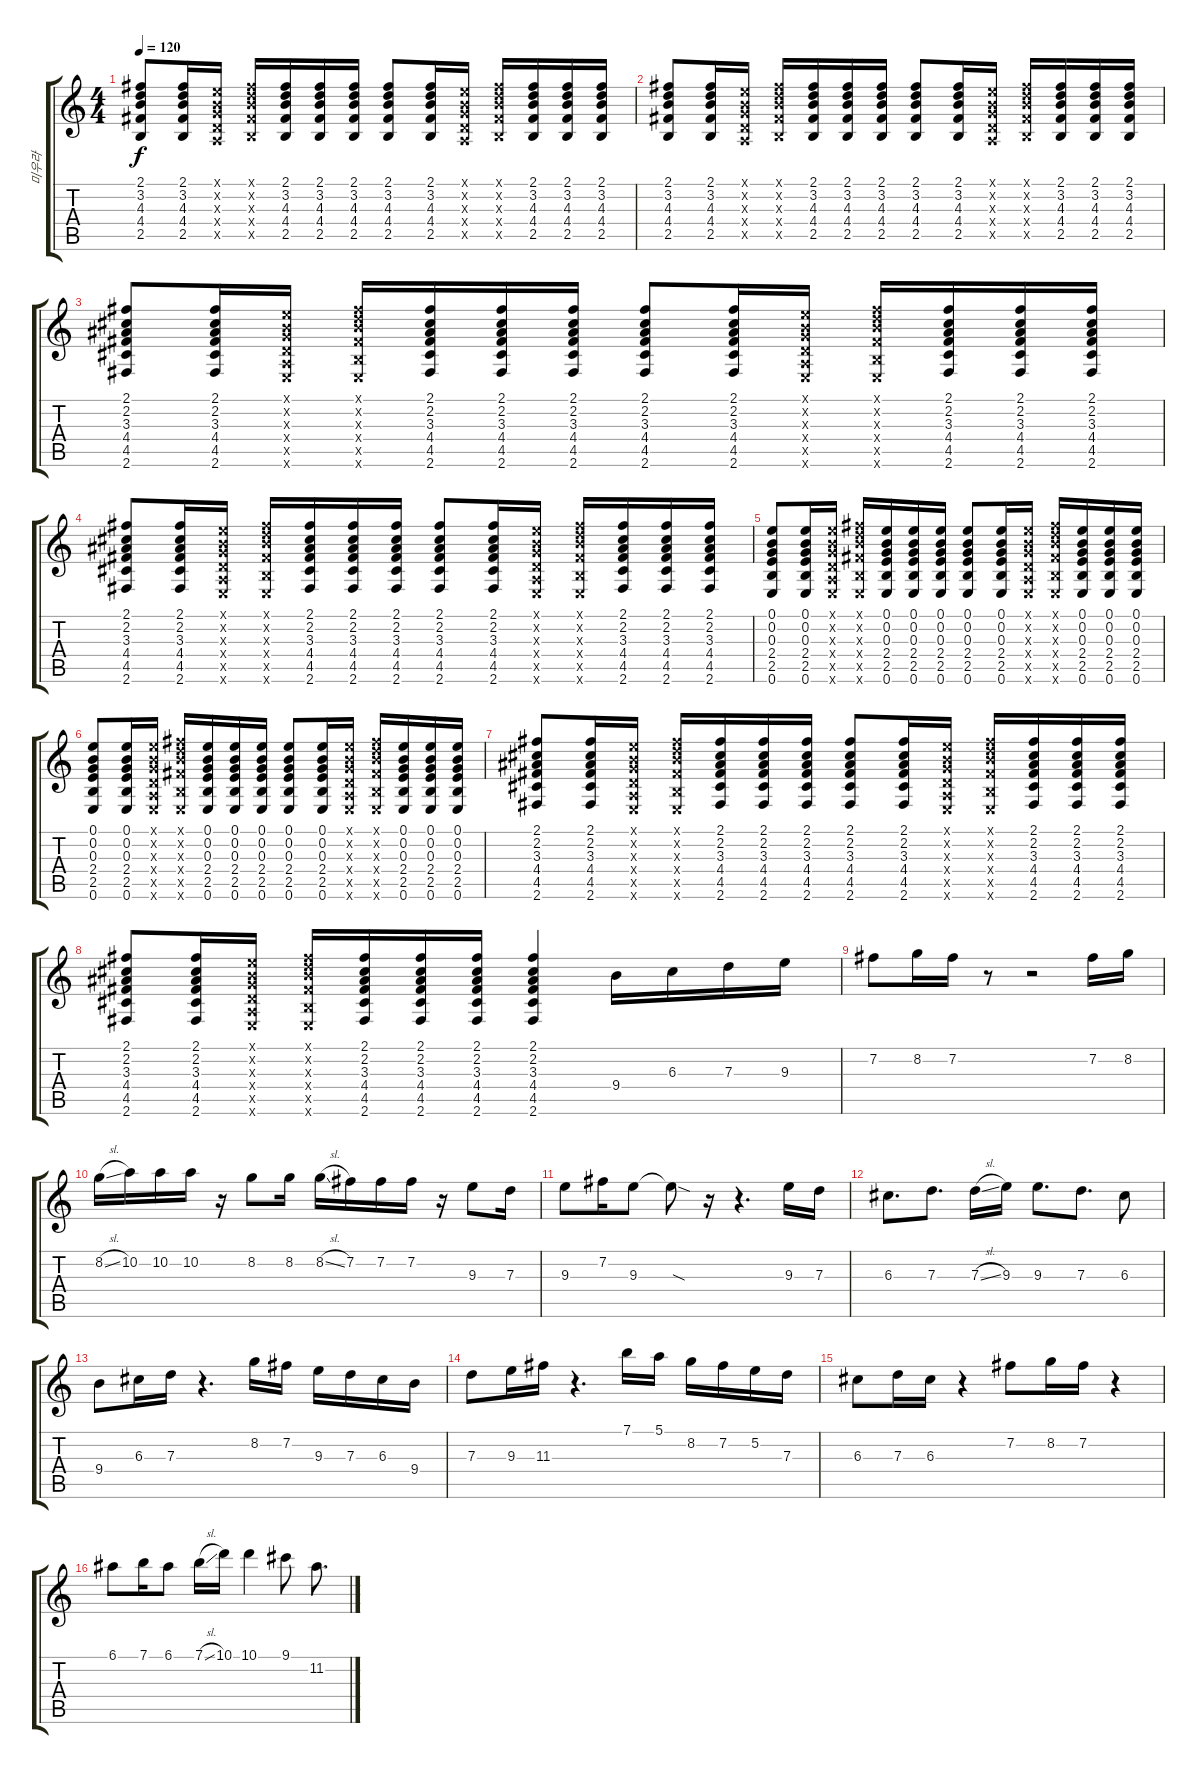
\track ("미우라" "미우라") {instrument acousticguitarsteel}
\staff {score tabs}
\tuning (E4 B3 G3 D3 A2 E2) {hide}
\ts (4 4)
\tempo 120
\clef g2
\ks c
(2.1 3.2 4.3 4.4 2.5).8{dy f} (2.1 3.2 4.3 4.4 2.5).16 (0.1{x} 0.2{x} 0.3{x} 0.4{x} 0.5{x}).16 (2.1{x} 3.2{x} 4.3{x} 4.4{x} 2.5{x}).16 (2.1 3.2 4.3 4.4 2.5).16 (2.1 3.2 4.3 4.4 2.5).16 (2.1 3.2 4.3 4.4 2.5).16 (2.1 3.2 4.3 4.4 2.5).8 (2.1 3.2 4.3 4.4 2.5).16 (0.1{x} 0.2{x} 0.3{x} 0.4{x} 0.5{x}).16 (2.1{x} 3.2{x} 4.3{x} 4.4{x} 2.5{x}).16 (2.1 3.2 4.3 4.4 2.5).16 (2.1 3.2 4.3 4.4 2.5).16 (2.1 3.2 4.3 4.4 2.5).16 |
(2.1 3.2 4.3 4.4 2.5).8 (2.1 3.2 4.3 4.4 2.5).16 (0.1{x} 0.2{x} 0.3{x} 0.4{x} 0.5{x}).16 (2.1{x} 3.2{x} 4.3{x} 4.4{x} 2.5{x}).16 (2.1 3.2 4.3 4.4 2.5).16 (2.1 3.2 4.3 4.4 2.5).16 (2.1 3.2 4.3 4.4 2.5).16 (2.1 3.2 4.3 4.4 2.5).8 (2.1 3.2 4.3 4.4 2.5).16 (0.1{x} 0.2{x} 0.3{x} 0.4{x} 0.5{x}).16 (2.1{x} 3.2{x} 4.3{x} 4.4{x} 2.5{x}).16 (2.1 3.2 4.3 4.4 2.5).16 (2.1 3.2 4.3 4.4 2.5).16 (2.1 3.2 4.3 4.4 2.5).16 |
(2.1 2.2 3.3 4.4 4.5 2.6).8 (2.1 2.2 3.3 4.4 4.5 2.6).16 (0.1{x} 0.2{x} 0.3{x} 0.4{x} 0.5{x} 0.6{x}).16 (2.1{x} 3.2{x} 4.3{x} 4.4{x} 2.5{x} 0.6{x}).16 (2.1 2.2 3.3 4.4 4.5 2.6).16 (2.1 2.2 3.3 4.4 4.5 2.6).16 (2.1 2.2 3.3 4.4 4.5 2.6).16 (2.1 2.2 3.3 4.4 4.5 2.6).8 (2.1 2.2 3.3 4.4 4.5 2.6).16 (0.1{x} 0.2{x} 0.3{x} 0.4{x} 0.5{x} 0.6{x}).16 (2.1{x} 3.2{x} 4.3{x} 4.4{x} 2.5{x} 0.6{x}).16 (2.1 2.2 3.3 4.4 4.5 2.6).16 (2.1 2.2 3.3 4.4 4.5 2.6).16 (2.1 2.2 3.3 4.4 4.5 2.6).16 |
(2.1 2.2 3.3 4.4 4.5 2.6).8 (2.1 2.2 3.3 4.4 4.5 2.6).16 (0.1{x} 0.2{x} 0.3{x} 0.4{x} 0.5{x} 0.6{x}).16 (2.1{x} 3.2{x} 4.3{x} 4.4{x} 2.5{x} 0.6{x}).16 (2.1 2.2 3.3 4.4 4.5 2.6).16 (2.1 2.2 3.3 4.4 4.5 2.6).16 (2.1 2.2 3.3 4.4 4.5 2.6).16 (2.1 2.2 3.3 4.4 4.5 2.6).8 (2.1 2.2 3.3 4.4 4.5 2.6).16 (0.1{x} 0.2{x} 0.3{x} 0.4{x} 0.5{x} 0.6{x}).16 (2.1{x} 3.2{x} 4.3{x} 4.4{x} 2.5{x} 0.6{x}).16 (2.1 2.2 3.3 4.4 4.5 2.6).16 (2.1 2.2 3.3 4.4 4.5 2.6).16 (2.1 2.2 3.3 4.4 4.5 2.6).16 |
(0.1 0.2 0.3 2.4 2.5 0.6).8 (0.1 0.2 0.3 2.4 2.5 0.6).16 (0.1{x} 0.2{x} 0.3{x} 0.4{x} 0.5{x} 0.6{x}).16 (2.1{x} 3.2{x} 4.3{x} 4.4{x} 2.5{x} 0.6{x}).16 (0.1 0.2 0.3 2.4 2.5 0.6).16 (0.1 0.2 0.3 2.4 2.5 0.6).16 (0.1 0.2 0.3 2.4 2.5 0.6).16 (0.1 0.2 0.3 2.4 2.5 0.6).8 (0.1 0.2 0.3 2.4 2.5 0.6).16 (0.1{x} 0.2{x} 0.3{x} 0.4{x} 0.5{x} 0.6{x}).16 (2.1{x} 3.2{x} 4.3{x} 4.4{x} 2.5{x} 0.6{x}).16 (0.1 0.2 0.3 2.4 2.5 0.6).16 (0.1 0.2 0.3 2.4 2.5 0.6).16 (0.1 0.2 0.3 2.4 2.5 0.6).16 |
(0.1 0.2 0.3 2.4 2.5 0.6).8 (0.1 0.2 0.3 2.4 2.5 0.6).16 (0.1{x} 0.2{x} 0.3{x} 0.4{x} 0.5{x} 0.6{x}).16 (2.1{x} 3.2{x} 4.3{x} 4.4{x} 2.5{x} 0.6{x}).16 (0.1 0.2 0.3 2.4 2.5 0.6).16 (0.1 0.2 0.3 2.4 2.5 0.6).16 (0.1 0.2 0.3 2.4 2.5 0.6).16 (0.1 0.2 0.3 2.4 2.5 0.6).8 (0.1 0.2 0.3 2.4 2.5 0.6).16 (0.1{x} 0.2{x} 0.3{x} 0.4{x} 0.5{x} 0.6{x}).16 (2.1{x} 3.2{x} 4.3{x} 4.4{x} 2.5{x} 0.6{x}).16 (0.1 0.2 0.3 2.4 2.5 0.6).16 (0.1 0.2 0.3 2.4 2.5 0.6).16 (0.1 0.2 0.3 2.4 2.5 0.6).16 |
(2.1 2.2 3.3 4.4 4.5 2.6).8 (2.1 2.2 3.3 4.4 4.5 2.6).16 (0.1{x} 0.2{x} 0.3{x} 0.4{x} 0.5{x} 0.6{x}).16 (2.1{x} 3.2{x} 4.3{x} 4.4{x} 2.5{x} 0.6{x}).16 (2.1 2.2 3.3 4.4 4.5 2.6).16 (2.1 2.2 3.3 4.4 4.5 2.6).16 (2.1 2.2 3.3 4.4 4.5 2.6).16 (2.1 2.2 3.3 4.4 4.5 2.6).8 (2.1 2.2 3.3 4.4 4.5 2.6).16 (0.1{x} 0.2{x} 0.3{x} 0.4{x} 0.5{x} 0.6{x}).16 (2.1{x} 3.2{x} 4.3{x} 4.4{x} 2.5{x} 0.6{x}).16 (2.1 2.2 3.3 4.4 4.5 2.6).16 (2.1 2.2 3.3 4.4 4.5 2.6).16 (2.1 2.2 3.3 4.4 4.5 2.6).16 |
(2.1 2.2 3.3 4.4 4.5 2.6).8 (2.1 2.2 3.3 4.4 4.5 2.6).16 (0.1{x} 0.2{x} 0.3{x} 0.4{x} 0.5{x} 0.6{x}).16 (2.1{x} 3.2{x} 4.3{x} 4.4{x} 2.5{x} 0.6{x}).16 (2.1 2.2 3.3 4.4 4.5 2.6).16 (2.1 2.2 3.3 4.4 4.5 2.6).16 (2.1 2.2 3.3 4.4 4.5 2.6).16 (2.1 2.2 3.3 4.4 4.5 2.6).4 9.4.16 6.3.16 7.3.16 9.3.16 |
7.2.8 8.2.16 7.2.16 r.8 r.2 7.2.16 8.2.16 |
8.2{sl}.16 10.2.16 10.2.16 10.2.16 r.16 8.2.8 8.2.16 8.2{sl}.16 7.2.16 7.2.16 7.2.16 r.16 9.3.8 7.3.16 |
9.3.8 7.2.16 9.3.8 9.3{sod t}.8 r.16 r.4{d} 9.3.16 7.3.16 |
6.3.8{d} 7.3.8{d} 7.3{sl}.16 9.3.16 9.3.8{d} 7.3.8{d} 6.3.8 |
9.4.8 6.3.16 7.3.16 r.4{d} 8.2.16 7.2.16 9.3.16 7.3.16 6.3.16 9.4.16 |
7.3.8 9.3.16 11.3.16 r.4{d} 7.1.16 5.1.16 8.2.16 7.2.16 5.2.16 7.3.16 |
6.3.8 7.3.16 6.3.16 r.4 7.2.8 8.2.16 7.2.16 r.4 |
6.1.8 7.1.16 6.1.8 7.1{sl}.16 10.1.16 10.1.4 9.1.8 11.2.8{d}
